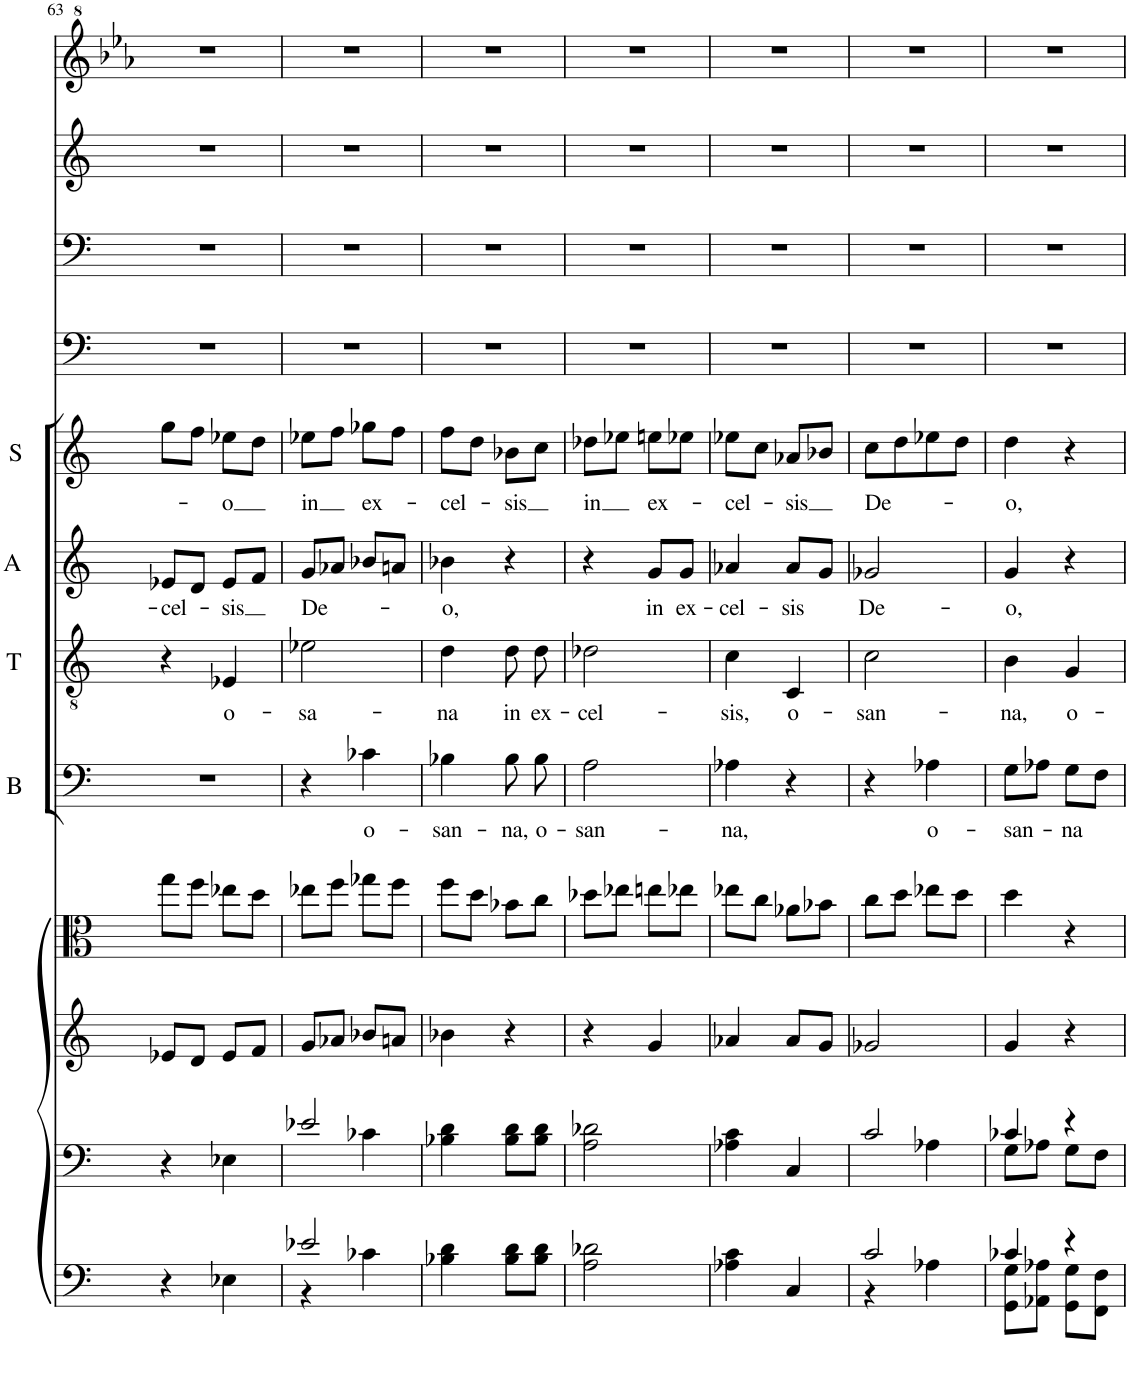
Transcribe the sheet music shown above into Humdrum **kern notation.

**kern	**kern	**kern	**kern	**kern	**text	**kern	**text	**kern	**text	**kern	**text	**kern	**kern	**kern	**kern
*part12	*part11	*part10	*part9	*part8	*part8	*part7	*part7	*part6	*part6	*part5	*part5	*part4	*part3	*part2	*part1
*staff12	*staff11	*staff10	*staff9	*staff8	*staff8	*staff7	*staff7	*staff6	*staff6	*staff5	*staff5	*staff4	*staff3	*staff2	*staff1
*I"Pauke	*I"Kontrabasse	*I"Synthesizer Strings-R2	*I"Bratschen	*I"Bass	*	*I"Tenor	*	*I"Alt	*	*I"Sopran	*	*I"Bass Solo	*I"Tenor Solo	*I"Alt Solo	*I"Sopran Solo
*	*	*I'Str	*	*I'B	*	*I'T	*	*I'A	*	*I'S	*	*	*	*	*
!!LO:PB:g=z
*clefF4	*clefF4	*clefG2	*clefC3	*clefF4	*	*clefGv2	*	*clefG2	*	*clefG2	*	*clefF4	*clefF4	*clefG2	*clefG^2
*	*	*	*	*	*	*ITrd7c12	*	*ITrd1c2	*	*	*	*	*	*ITrd4c7	*ITrd-7c-12
*k[]	*k[]	*k[]	*k[]	*k[]	*	*k[]	*	*k[]	*	*k[]	*	*k[]	*k[]	*k[]	*k[b-e-a-]
*M2/4	*M2/4	*M2/4	*M2/4	*M2/4	*	*M2/4	*	*M2/4	*	*M2/4	*	*M2/4	*M2/4	*M2/4	*M2/4
=63	=63	=63	=63	=63	=63	=63	=63	=63	=63	=63	=63	=63	=63	=63	=63
!	!	!	!	!	!	!	!	!	!LO:LY:b	!	!	!	!	!	!
4r	4r	8e-X/L	8gg\L	2r	.	4r	.	8e-X/L	-cel-	8gg\L	.	2r	2r	2r	2r
.	.	8d/J	8ff\J	.	.	.	.	8d/J	.	8ff\J	.	.	.	.	.
!	!	!	!	!	!	!	!LO:LY:b	!	!LO:LY:b	!	!LO:LY:b	!	!	!	!
4E-X\	4E-X\	8e-/L	8ee-X\L	.	.	4E-X/	o-	8e-/L	-sis	8ee-X\L	-o	.	.	.	.
.	.	8f/J	8dd\J	.	.	.	.	8f/J	.	8dd\J	.	.	.	.	.
=64	=64	=64	=64	=64	=64	=64	=64	=64	=64	=64	=64	=64	=64	=64	=64
*^	*^	*	*	*	*	*	*	*	*	*	*	*	*	*	*
!	!	!	!	!	!	!	!	!	!LO:LY:b	!	!LO:LY:b	!	!LO:LY:b	!	!	!	!
2e-X/	4r	2e-X/	4ryy	8g/L	8ee-X\L	4r	.	2e-X\	-sa-	8g/L	De-	8ee-X\L	in	2r	2r	2r	2r
.	.	.	.	8a-X/J	8ff\J	.	.	.	.	8a-X/J	.	8ff\J	.	.	.	.	.
!	!	!	!	!	!	!	!LO:LY:b	!	!	!	!	!	!LO:LY:b	!	!	!	!
.	4c-X\	.	4c-X\	8b-X/L	8gg-X\L	4c-X\	o-	.	.	8b-X/L	.	8gg-X\L	ex-	.	.	.	.
.	.	.	.	8an/J	8ff\J	.	.	.	.	8an/J	.	8ff\J	.	.	.	.	.
*v	*v	*	*	*	*	*	*	*	*	*	*	*	*	*	*	*	*
*	*v	*v	*	*	*	*	*	*	*	*	*	*	*	*	*	*
=65	=65	=65	=65	=65	=65	=65	=65	=65	=65	=65	=65	=65	=65	=65	=65
!	!	!	!	!	!LO:LY:b	!	!LO:LY:b	!	!LO:LY:b	!	!LO:LY:b	!	!	!	!
4B-X\ 4d\	4B-X\ 4d\	4b-X\	8ff\L	4B-X\	-san-	4d\	-na	4b-X\	o,	8ff\L	-cel-	2r	2r	2r	2r
.	.	.	8dd\J	.	.	.	.	.	.	8dd\J	.	.	.	.	.
!	!	!	!	!	!LO:LY:b	!	!LO:LY:b	!	!	!	!LO:LY:b	!	!	!	!
8B-\ 8d\L	8B-\ 8d\L	4r	8b-X\L	8B-\	-na,	8d\L	in	4r	.	8b-X\L	-sis	.	.	.	.
!	!	!	!	!	!LO:LY:b	!	!LO:LY:b	!	!	!	!	!	!	!	!
8B-\ 8d\J	8B-\ 8d\J	.	8cc\J	8B-\	o-	8d\J	ex-	.	.	8cc\J	.	.	.	.	.
=66	=66	=66	=66	=66	=66	=66	=66	=66	=66	=66	=66	=66	=66	=66	=66
!	!	!	!	!	!LO:LY:b	!	!LO:LY:b	!	!	!	!LO:LY:b	!	!	!	!
2A\ 2d-X\	2A\ 2d-X\	4r	8dd-X\L	2A\	-san-	2d-X\	-cel-	4r	.	8dd-X\L	in	2r	2r	2r	2r
.	.	.	8ee-X\J	.	.	.	.	.	.	8ee-X\J	.	.	.	.	.
!	!	!	!	!	!	!	!	!	!LO:LY:b	!	!LO:LY:b	!	!	!	!
.	.	4g/	8een\L	.	.	.	.	8g/L	in	8een\L	ex-	.	.	.	.
!	!	!	!	!	!	!	!	!	!LO:LY:b	!	!	!	!	!	!
.	.	.	8ee-X\J	.	.	.	.	8g/J	ex-	8ee-X\J	.	.	.	.	.
=67	=67	=67	=67	=67	=67	=67	=67	=67	=67	=67	=67	=67	=67	=67	=67
!	!	!	!	!	!LO:LY:b	!	!LO:LY:b	!	!LO:LY:b	!	!LO:LY:b	!	!	!	!
4A-X\ 4c\	4A-X\ 4c\	4a-X/	8ee-X\L	4A-X\	-na,	4c\	-sis,	4a-X/	-cel-	8ee-X\L	-cel-	2r	2r	2r	2r
.	.	.	8cc\J	.	.	.	.	.	.	8cc\J	.	.	.	.	.
!	!	!	!	!	!	!	!LO:LY:b	!	!LO:LY:b	!	!LO:LY:b	!	!	!	!
4C/	4C/	8a-/L	8a-X\L	4r	.	4C/	o-	8a-/L	-sis	8a-X/L	-sis	.	.	.	.
.	.	8g/J	8b-X\J	.	.	.	.	8g/J	.	8b-X/J	.	.	.	.	.
=68	=68	=68	=68	=68	=68	=68	=68	=68	=68	=68	=68	=68	=68	=68	=68
*^	*^	*	*	*	*	*	*	*	*	*	*	*	*	*	*
!	!	!	!	!	!	!	!	!	!LO:LY:b	!	!LO:LY:b	!	!LO:LY:b	!	!	!	!
2c/	4r	2c/	4ryy	2g-X/	8cc\L	4r	.	2c\	-san-	2g-X/	De-	8cc\L	De-	2r	2r	2r	2r
.	.	.	.	.	8dd\J	.	.	.	.	.	.	8dd\	.	.	.	.	.
!	!	!	!	!	!	!	!LO:LY:b	!	!	!	!	!	!	!	!	!	!
.	4A-X\	.	4A-X\	.	8ee-X\L	4A-X\	o-	.	.	.	.	8ee-X\	.	.	.	.	.
.	.	.	.	.	8dd\J	.	.	.	.	.	.	8dd\J	.	.	.	.	.
=69	=69	=69	=69	=69	=69	=69	=69	=69	=69	=69	=69	=69	=69	=69	=69	=69	=69
!	!	!	!	!	!	!	!LO:LY:b	!	!LO:LY:b	!	!LO:LY:b	!	!LO:LY:b	!	!	!	!
4c-X/	8GG\ 8G\L	4c-X/	8G\L	4g/	4dd\	8G\L	-san-	4B\	-na,	4g/	-o,	4dd\	-o,	2r	2r	2r	2r
.	8AA-X\ 8A-X\J	.	8A-X\J	.	.	8A-X\J	.	.	.	.	.	.	.	.	.	.	.
!	!	!	!	!	!	!	!LO:LY:b	!	!LO:LY:b	!	!	!	!	!	!	!	!
4r	8GG\ 8G\L	4r	8G\L	4r	4r	8G\L	na	4G/	o-	4r	.	4r	.	.	.	.	.
.	8FF\ 8F\J	.	8F\J	.	.	8F\J	.	.	.	.	.	.	.	.	.	.	.
*v	*v	*	*	*	*	*	*	*	*	*	*	*	*	*	*	*	*
*	*v	*v	*	*	*	*	*	*	*	*	*	*	*	*	*	*
=	=	=	=	=	=	=	=	=	=	=	=	=	=	=	=
*-	*-	*-	*-	*-	*-	*-	*-	*-	*-	*-	*-	*-	*-	*-	*-
